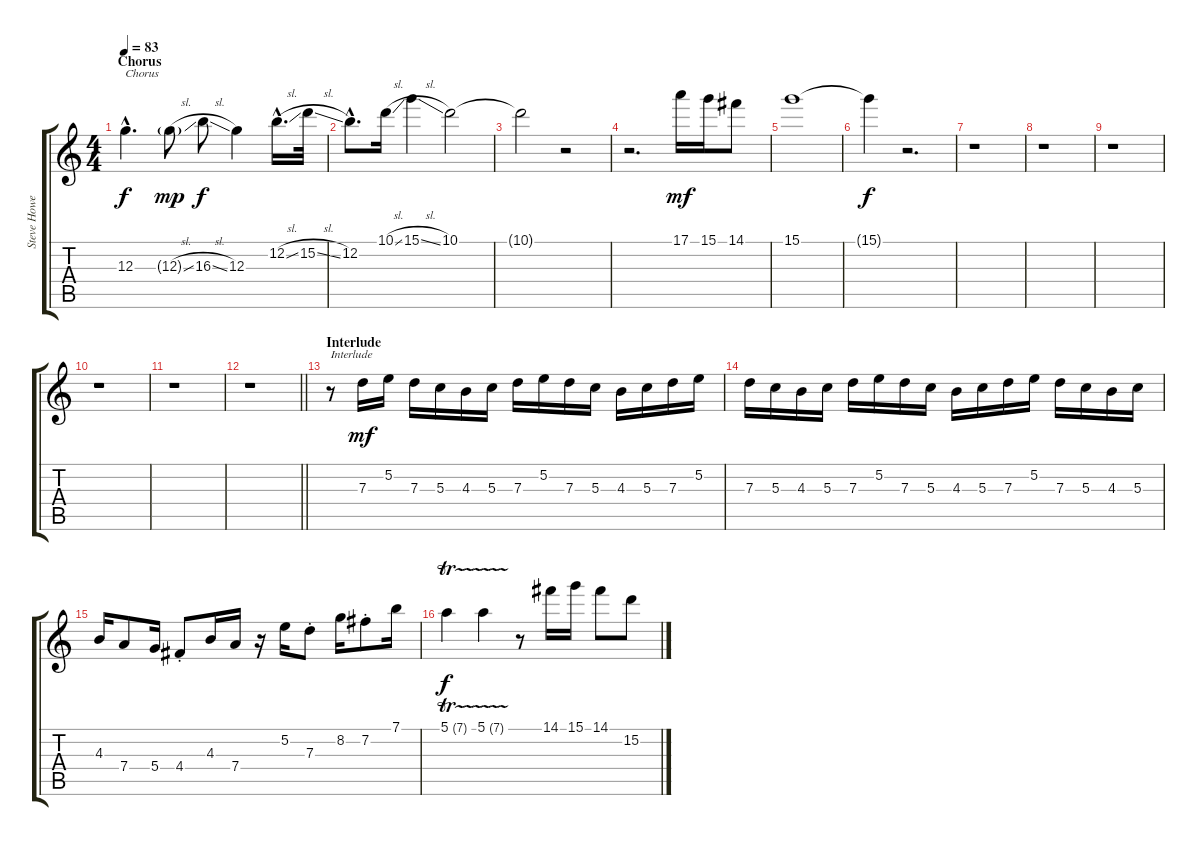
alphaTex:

\track ("Steve Howe 1" "Steve Howe") {instrument overdrivenguitar}
\staff {score tabs}
\tuning (E4 B3 G3 D3 A2 E2) {hide}
\ts (4 4)
\section ("" "Chorus")
\tempo 83
\clef g2
\ks c
12.3{hac}.4{d txt "Chorus" dy f} 12.3{sl g}.8{dy mp} 16.3{sl}.8{dy f} 12.3.4 12.2{sl hac}.16{d} 15.2{sl}.32 |
12.2{hac}.8{d} 10.1{sl}.16 15.1{sl}.4 10.1.2 |
10.1{t}.2 r.2 |
r.2{d} 17.1.16{dy mf} 15.1.16 14.1.8 |
15.1.1 |
15.1{t}.4{dy f} r.2{d} |
r.1 |
r.1 |
r.1 |
r.1 |
r.1 |
\barLineRight lightlight
r.1 |
\section ("" "Interlude")
r.8{txt "Interlude"} 7.3.16{dy mf} 5.2.16 7.3.16 5.3.16 4.3.16 5.3.16 7.3.16 5.2.16 7.3.16 5.3.16 4.3.16 5.3.16 7.3.16 5.2.16 |
7.3.16 5.3.16 4.3.16 5.3.16 7.3.16 5.2.16 7.3.16 5.3.16 4.3.16 5.3.16 7.3.16 5.2.16 7.3.16 5.3.16 4.3.16 5.3.16 |
4.3.16 7.4.8 5.4.16 4.4{st}.8 4.3.16 7.4.16 r.16 5.2.16 7.3{st}.8 8.2.16 7.2{st}.8 7.1.16 |
5.1{tr (7 64)}.4{dy f} 5.1{tr (7 64)}.4 r.8 14.1.16 15.1.16 14.1.8 15.2.8
